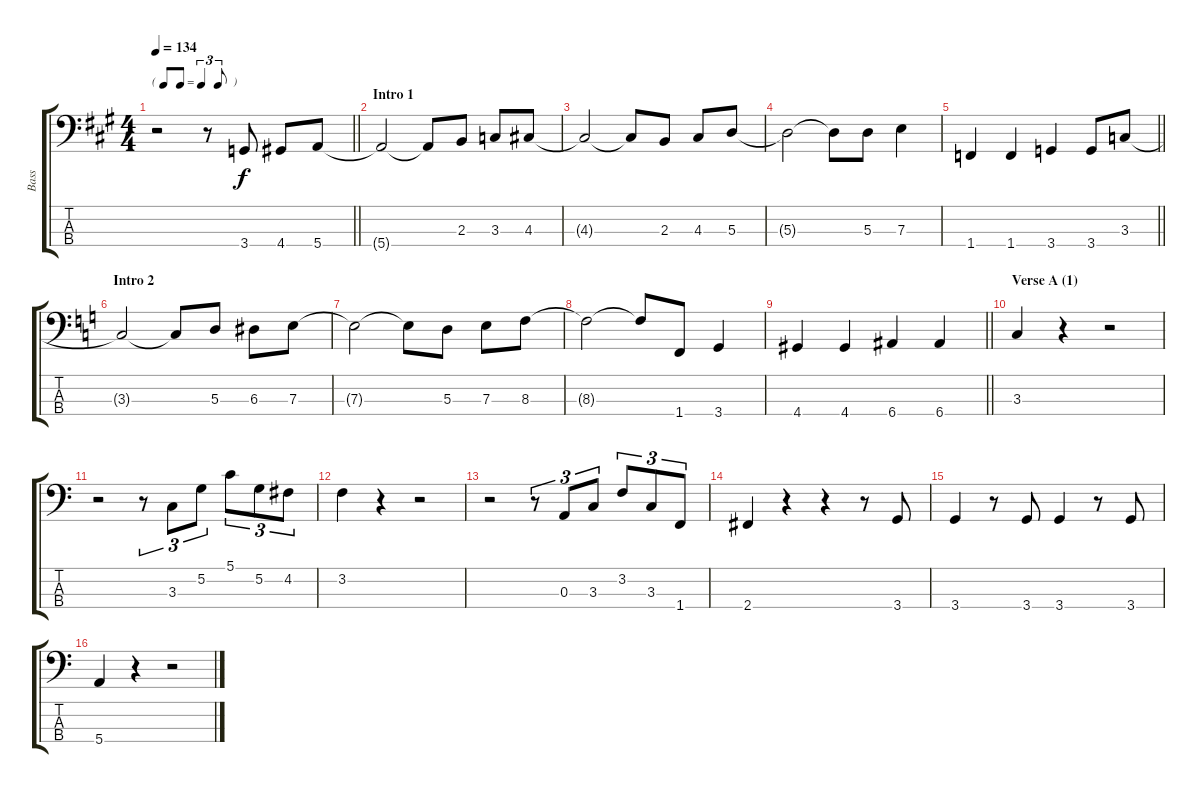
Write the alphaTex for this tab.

\track ("Bass" "Bass") {instrument electricbassfinger}
\staff {score tabs}
\tuning (G2 D2 A1 E1) {hide}
\ts (4 4)
\tf triplet8th
\tempo 134
\clef f4
\barLineRight lightlight
\ks a
r.2{dy f instrument electricbassfinger} r.8 3.4.8 4.4.8 5.4.8 |
\section ("" "Intro 1")
5.4{t}.2 5.4{t}.8 2.3.8 3.3.8 4.3.8 |
4.3{t}.2 4.3{t}.8 2.3.8 4.3.8 5.3.8 |
5.3{t}.2 5.3{t}.8 5.3.8 7.3.4 |
\barLineRight lightlight
1.4.4 1.4.4 3.4.4 3.4.8 3.3.8 |
\section ("" "Intro 2")
\ks c
3.3{t}.2 3.3{t}.8 5.3.8 6.3.8 7.3.8 |
7.3{t}.2 7.3{t}.8 5.3.8 7.3.8 8.3.8 |
8.3{t}.2 8.3{t}.8 1.4.8 3.4.4 |
\barLineRight lightlight
4.4.4 4.4.4 6.4.4 6.4.4 |
\section ("" "Verse A (1)")
3.3.4 r.4 r.2 |
r.2 r.8{tu (3 2)} 3.3.8{tu (3 2)} 5.2.8{tu (3 2)} 5.1.8{tu (3 2)} 5.2.8{tu (3 2)} 4.2.8{tu (3 2)} |
3.2.4 r.4 r.2 |
r.2 r.8{tu (3 2)} 0.3.8{tu (3 2)} 3.3.8{tu (3 2)} 3.2.8{tu (3 2)} 3.3.8{tu (3 2)} 1.4.8{tu (3 2)} |
2.4.4 r.4 r.4 r.8 3.4.8 |
3.4.4 r.8 3.4.8 3.4.4 r.8 3.4.8 |
5.4.4 r.4 r.2
